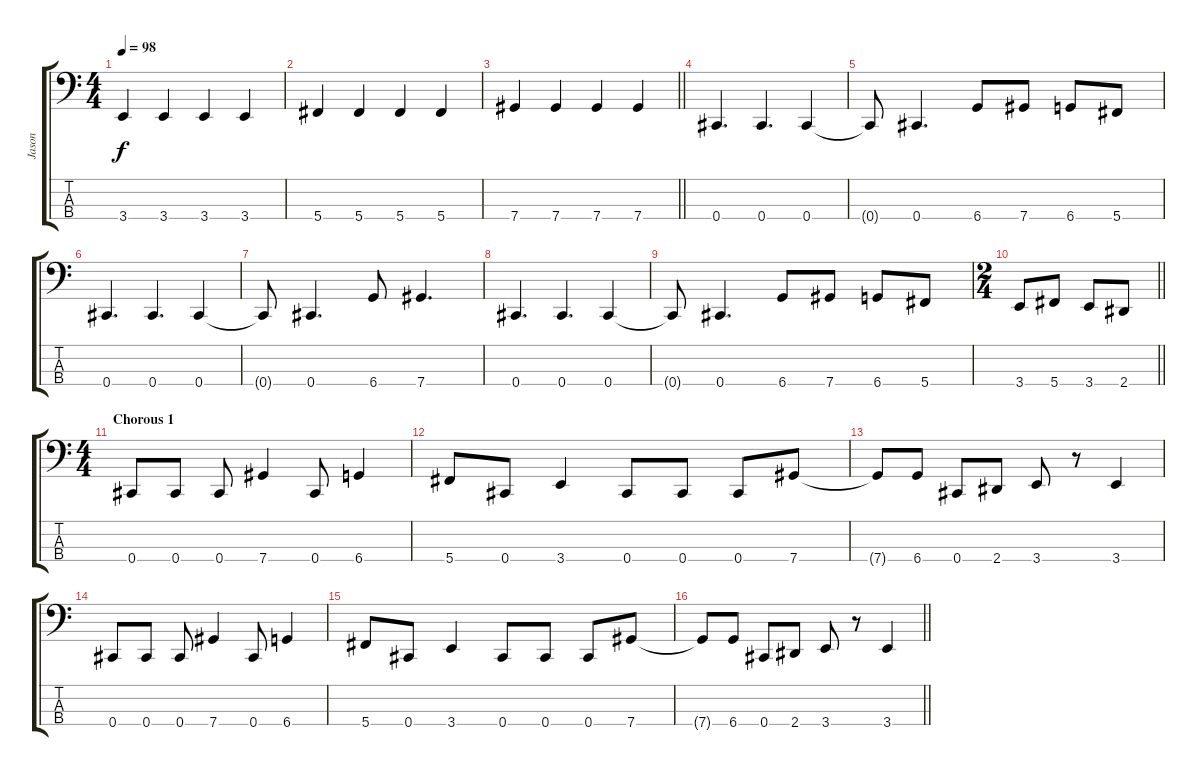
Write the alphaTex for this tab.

\track ("Jason" "Jason") {instrument electricbassfinger}
\staff {score tabs}
\tuning (Gb2 Db2 Ab1 Db1) {hide}
\ts (4 4)
\tempo 98
\clef f4
\ks c
3.4.4{dy f} 3.4.4 3.4.4 3.4.4 |
5.4.4 5.4.4 5.4.4 5.4.4 |
\barLineRight lightlight
7.4.4 7.4.4 7.4.4 7.4.4 |
\section ("" "")
0.4.4{d} 0.4.4{d} 0.4.4 |
0.4{t}.8 0.4.4{d} 6.4.8 7.4.8 6.4.8 5.4.8 |
0.4.4{d} 0.4.4{d} 0.4.4 |
0.4{t}.8 0.4.4{d} 6.4.8 7.4.4{d} |
0.4.4{d} 0.4.4{d} 0.4.4 |
0.4{t}.8 0.4.4{d} 6.4.8 7.4.8 6.4.8 5.4.8 |
\ts (2 4)
\barLineRight lightlight
3.4.8 5.4.8 3.4.8 2.4.8 |
\ts (4 4)
\section ("" "Chorous 1")
0.4.8 0.4.8 0.4.8 7.4.4 0.4.8 6.4.4 |
5.4.8 0.4.8 3.4.4 0.4.8 0.4.8 0.4.8 7.4.8 |
7.4{t}.8 6.4.8 0.4.8 2.4.8 3.4.8 r.8 3.4.4 |
0.4.8 0.4.8 0.4.8 7.4.4 0.4.8 6.4.4 |
5.4.8 0.4.8 3.4.4 0.4.8 0.4.8 0.4.8 7.4.8 |
\barLineRight lightlight
7.4{t}.8 6.4.8 0.4.8 2.4.8 3.4.8 r.8 3.4.4
